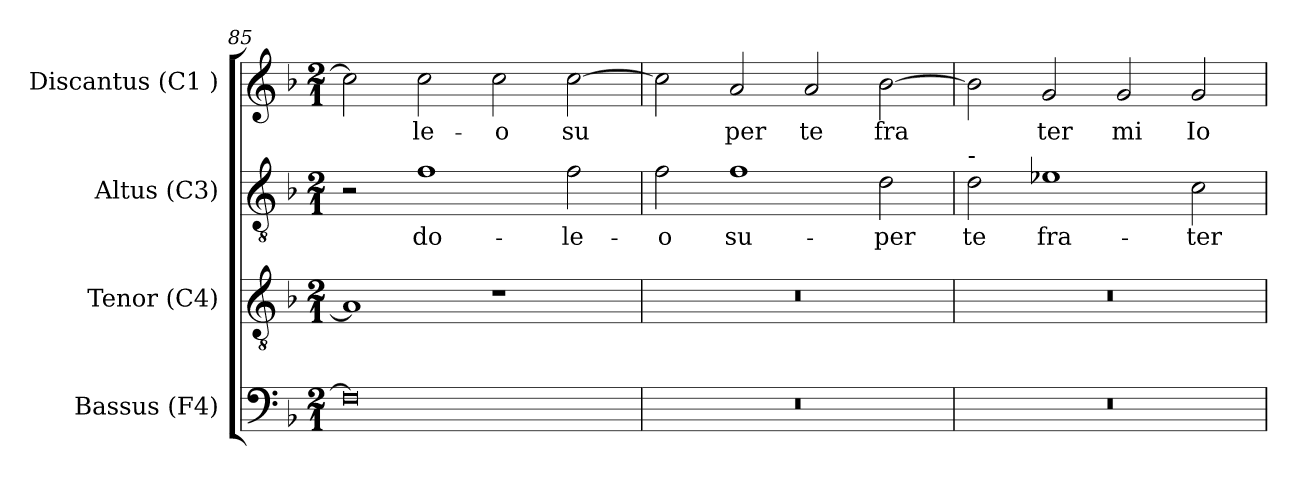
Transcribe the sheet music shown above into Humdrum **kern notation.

**kern	**text	**kern	**text	**kern	**text	**kern	**text
*part4	*part4	*part3	*part3	*part2	*part2	*part1	*part1
*staff4	*staff4	*staff3	*staff3	*staff2	*staff2	*staff1	*staff1
*I"Bassus (F4)	*	*I"Tenor (C4)	*	*I"Altus (C3)	*	*I"Discantus (C1 )	*
*I'B.	*	*I'T.	*	*I'A.	*	*I'D.	*
*clefF4	*	*clefGv2	*	*clefGv2	*	*clefG2	*
*k[b-]	*	*k[b-]	*	*k[b-]	*	*k[b-]	*
*F:	*	*F:	*	*F:	*	*F:	*
*M2/1	*	*M2/1	*	*M2/1	*	*M2/1	*
=85	=85	=85	=85	=85	=85	=85	=85
!	!LO:LY:b	!	!LO:LY:b:cj	!	!	!	!LO:LY:b:cj
0F]	.	1A]	.	2r	.	2cc\]	--
!	!	!	!	!	!LO:LY:b:cj	!	!LO:LY:b:cj
.	.	.	.	1f	do-	2cc\	-le-
!	!	!	!	!	!	!	!LO:LY:b:cj
.	.	1r	.	.	.	2cc\	-o
!	!	!	!	!	!LO:LY:b:cj	!	!LO:LY:b:cj
.	.	.	.	2f\	-le-	[>2cc\	su-
=86	=86	=86	=86	=86	=86	=86	=86
!	!	!	!	!	!LO:LY:b:cj	!	!LO:LY:b:cj
0r	.	0r	.	2f\	-o	2cc\]	--
!	!	!	!	!	!LO:LY:b:cj	!	!LO:LY:b:cj
.	.	.	.	1f	su-	2a/	-per
!	!	!	!	!	!	!	!LO:LY:b:cj
.	.	.	.	.	.	2a/	te
!	!	!	!	!	!LO:LY:b:cj	!	!LO:LY:b:cj
.	.	.	.	2d\	-per	[<2b-\	fra-
!!LO:LB:g=z
=87	=87	=87	=87	=87	=87	=87	=87
!	!	!	!	!LO:TX:a:t=-	!	!	!
!	!	!	!	!	!LO:LY:b:cj	!	!LO:LY:b:cj
0r	.	0r	.	2d\	te	2b-\]	--
!	!	!	!	!	!LO:LY:b:cj	!	!LO:LY:b:cj
.	.	.	.	1e-	fra-	2g/	-ter
!	!	!	!	!	!	!	!LO:LY:b:cj
.	.	.	.	.	.	2g/	mi
!	!	!	!	!	!LO:LY:b:cj	!	!LO:LY:b:cj
.	.	.	.	2c\	-ter	2g/	Io-
=	=	=	=	=	=	=	=
*-	*-	*-	*-	*-	*-	*-	*-
